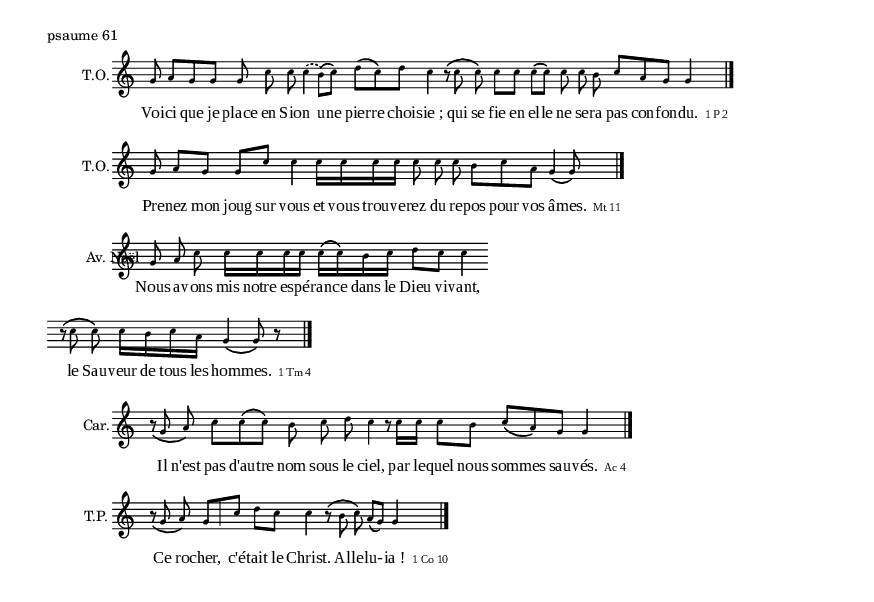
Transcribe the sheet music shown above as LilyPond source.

\version "2.10.0"
\include "definitions.ly"

\markup { psaume 61}



\relative c'' { 
	\new Staff {
		\cadenzaOn
		\set Staff.instrumentName = \markup{ \center-align { T.O. } }
		g8
		\times 2/3 { a[ g g] }
		\times 2/3 { g c c }
		\slurDashed
		c4(\pespace
		b8)[\( c\)]
		\times 2/3 { d[\( c\) d] }
		c4
		\pespace
		\times 2/3 { r8\( c c\) }
		c[ c]
		c[\( c\)]
		\times 2/3 { c c b }
		\times 2/3 { c[ a g] }
		g4
		\endBar
	}	\addlyrics {
		Voi -- ci que je place en Sio -- n u -- ne pier -- re choi -- "sie ;" qui se fie en el -- le ne se -- ra pas con -- fon -- du.
		\markup { \citation #"1 P 2"}
	}
}
\relative c'' { 
	\new Staff {
		\cadenzaOn
		\set Staff.instrumentName = \markup{ \center-align { T.O. } }
		g8
		a[ g]
		g[ c]
		c4
		\pespace
		c16[ c c c]
		\times 2/3 { c8 c c }
		\times 2/3 { b[ c a] }
		\times 2/3 { g4\( g8\) }
		
		\endBar
	}	\addlyrics {
		Pre -- nez mon joug sur vous et vous trou -- ve -- rez du re -- pos pour vos â -- mes.
		\markup { \citation #"Mt 11"}
	}
}

\relative c'' { 
	\new Staff {
		\cadenzaOn
		\set Staff.instrumentName = \markup{ \center-align { Av. Noël } }
		\times 2/3 { g8 a c }
		c16[ c c c]
		c[\( c\) b c]
		d8[ c]
		c4 \pespace
		\indentLine
		\times 2/3 { r8\( c c\) }
		c16[ b c a]
		g4\( g8\) r
		
		\endBar
	}	\addlyrics {
		Nous a -- vons mis notre es -- pé -- ran -- ce dans le Dieu vi -- vant, le Sau -- veur de tous les hom -- mes.
		\markup { \citation #"1 Tm 4"}
	}
}
\relative c'' { 
	\new Staff {
		\cadenzaOn
		\set Staff.instrumentName = \markup{ \center-align { Car. } }
		\times 2/3 { r8_\( g a\) }
		\times 2/3 { c[ c\( c\)] }
		\times 2/3 { b c d }
		c4
		\pespace
		r8 c16[ c] c8[ b]
		\times 2/3 { c[\( a\) g] }
		g4
		
		\endBar
	}	\addlyrics {
		Il n'est pas d'au -- tre nom sous le ciel, par le -- quel nous som -- mes sau -- vés.
		\markup { \citation #"Ac 4"}
	}
}
\relative c'' { 
	\new Staff {
		\cadenzaOn
		\set Staff.instrumentName = \markup{ \center-align { T.P. } }
		\times 2/3 { r8_\( g a\) }
		g[ \cesure \pespace c]
		d[ c]
		c4
		\espall
		\times 2/3 { r8\( b c\) }
		a[\( g\)]
		g4
		
	
		\endBar
	}	\addlyrics {
		Ce ro -- cher, c'é -- tait le Christ. Al -- le -- lu -- - -- "ia !"
		\markup { \citation #"1 Co 10"}
	}
}
